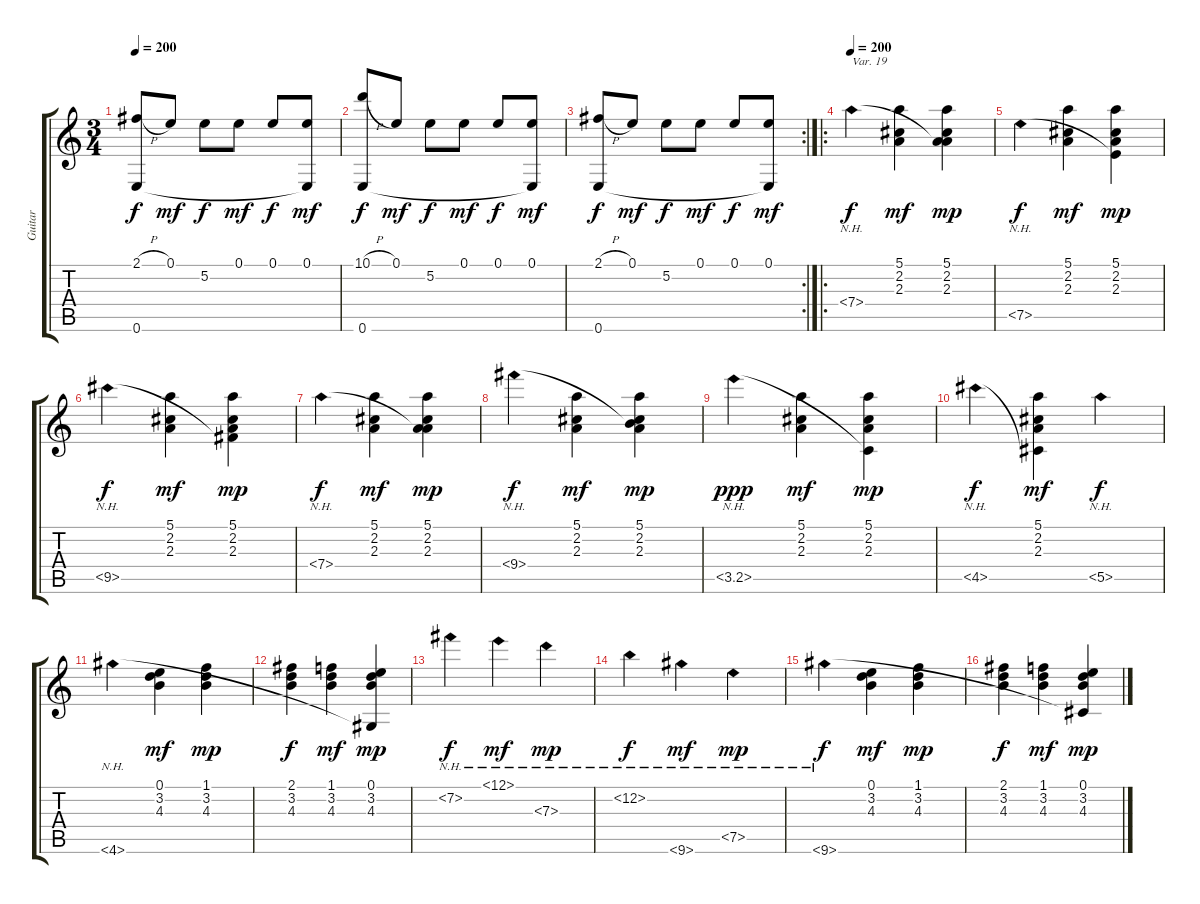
\track ("Guitar" "Guitar") {instrument acousticguitarnylon}
\staff {score tabs}
\tuning (E4 B3 G3 D3 A2 E2) {hide}
\ts (3 4)
\tempo 200
\clef g2
\ks c
(2.1{h} 0.6).8{dy f} 0.1.8{dy mf} 5.2.8{dy f} 0.1.8{dy mf} 0.1.8{dy f} (0.1 0.6{t}).8{dy mf} |
(10.1{h} 0.6).8{dy f} 0.1.8{dy mf} 5.2.8{dy f} 0.1.8{dy mf} 0.1.8{dy f} (0.1 0.6{t}).8{dy mf} |
\rc 2
(2.1{h} 0.6).8{dy f} 0.1.8{dy mf} 5.2.8{dy f} 0.1.8{dy mf} 0.1.8{dy f} (0.1 0.6{t}).8{dy mf} |
\ro
\tempo 200
7.4{nh}.4{txt "Var. 19" dy f} (5.1 2.2 2.3).4{dy mf} (5.1 2.2 2.3 7.4{t}).4{dy mp} |
7.5{nh}.4{dy f} (5.1 2.2 2.3).4{dy mf} (5.1 2.2 2.3 7.5{t}).4{dy mp} |
9.5{nh}.4{dy f} (5.1 2.2 2.3).4{dy mf} (5.1 2.2 2.3 9.5{t}).4{dy mp} |
7.4{nh}.4{dy f} (5.1 2.2 2.3).4{dy mf} (5.1 2.2 2.3 7.4{t}).4{dy mp} |
9.4{nh}.4{dy f} (5.1 2.2 2.3).4{dy mf} (5.1 2.2 2.3 9.4{t}).4{dy mp} |
3.5{nh}.4{dy ppp} (5.1 2.2 2.3).4{dy mf} (5.1 2.2 2.3 3.5{t}).4{dy mp} |
4.5{nh}.4{dy f} (5.1 2.2 2.3 4.5{t}).4{dy mf} 5.5{nh}.4{dy f} |
4.6{nh}.4 (0.1 3.2 4.3).4{dy mf} (1.1 3.2 4.3).4{dy mp} |
(2.1 3.2 4.3).4{dy f} (1.1 3.2 4.3).4{dy mf} (0.1 3.2 4.3 4.6{t}).4{dy mp} |
7.2{nh}.4{dy f} 12.1{nh}.4{dy mf} 7.3{nh}.4{dy mp} |
12.2{nh}.4{dy f} 9.6{nh}.4{dy mf} 7.5{nh}.4{dy mp} |
9.6{nh}.4{dy f} (0.1 3.2 4.3).4{dy mf} (1.1 3.2 4.3).4{dy mp} |
(2.1 3.2 4.3).4{dy f} (1.1 3.2 4.3).4{dy mf} (0.1 3.2 4.3 9.6{t}).4{dy mp}
